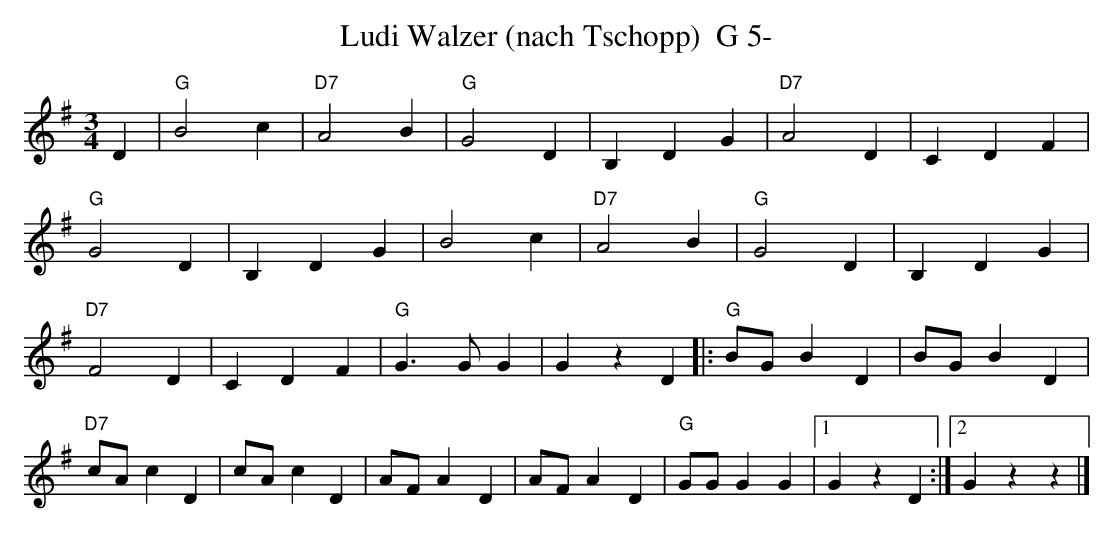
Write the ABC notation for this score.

X:1
T:Ludi Walzer (nach Tschopp)  G 5-
M:3/4
L:1/4
K:G %%MIDI gchordon
D | "G"B2c | "D7"A2B | "G"G2D | B,DG | "D7"A2D | CDF |
"G"G2D | B,DG | B2c | "D7"A2B | "G"G2D | B,DG |
"D7"F2D | CDF | "G"G>GG | GzD |: "G"B/2G/2BD | B/2G/2BD |
"D7"c/2A/2cD | c/2A/2cD | A/2F/2AD | A/2F/2AD | "G"G/2G/2GG |1 GzD :|2 Gzz |]
